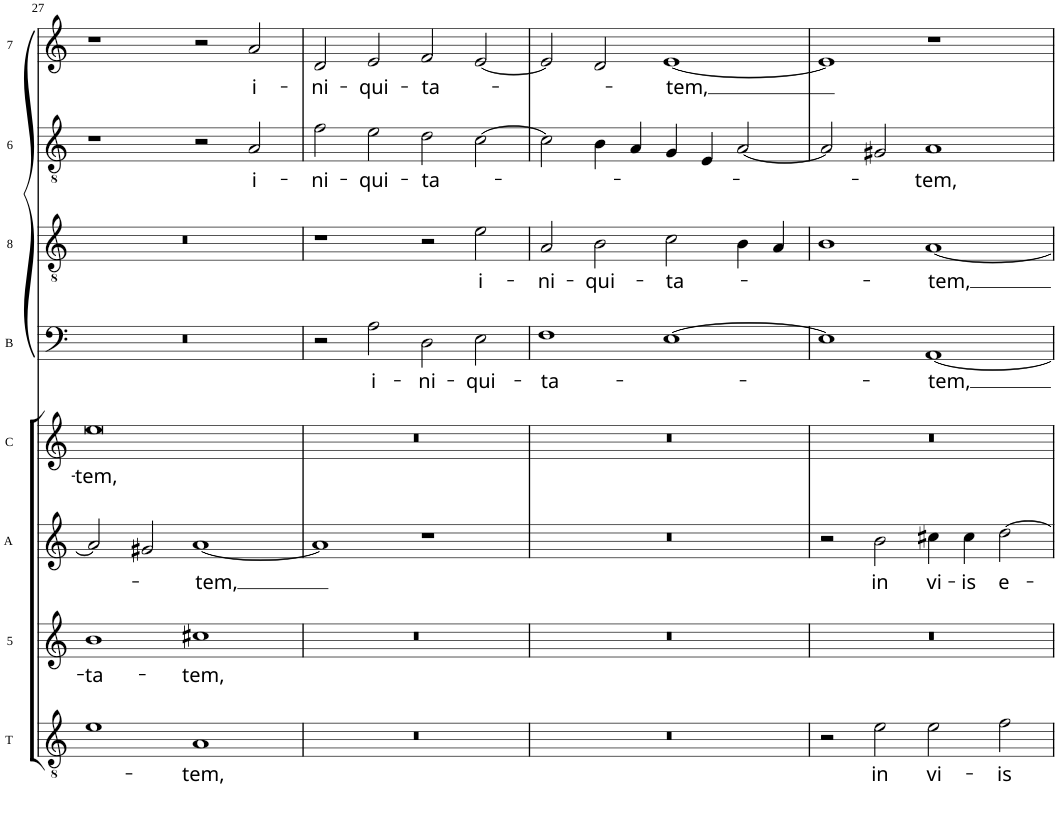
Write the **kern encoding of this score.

**kern	**text	**kern	**text	**kern	**text	**kern	**text	**kern	**text	**kern	**text	**kern	**text	**kern	**text
*part8	*part8	*part7	*part7	*part6	*part6	*part5	*part5	*part4	*part4	*part3	*part3	*part2	*part2	*part1	*part1
*staff8	*staff8	*staff7	*staff7	*staff6	*staff6	*staff5	*staff5	*staff4	*staff4	*staff3	*staff3	*staff2	*staff2	*staff1	*staff1
*I"Tenor	*	*I"Quinta	*	*I"Altus	*	*I"Cantus	*	*I"Basis	*	*I"Octava	*	*I"Sexta	*	*I"Septima	*
*I'T	*	*	*	*I'A	*	*I'C	*	*I'B	*	*	*	*	*	*	*
!!LO:PB:g=z
*clefGv2	*	*clefG2	*	*clefG2	*	*clefG2	*	*clefF4	*	*clefGv2	*	*clefGv2	*	*clefG2	*
*k[]	*	*k[]	*	*k[]	*	*k[]	*	*k[]	*	*k[]	*	*k[]	*	*k[]	*
*M4/2	*	*M4/2	*	*M4/2	*	*M4/2	*	*M4/2	*	*M4/2	*	*M4/2	*	*M4/2	*
=27	=27	=27	=27	=27	=27	=27	=27	=27	=27	=27	=27	=27	=27	=27	=27
!	!	!	!LO:LY:b	!	!	!	!LO:LY:b	!	!	!	!	!	!	!	!
1e	.	1b	-ta-	2a/]	.	0ee	-tem,	0r	.	0r	.	1r	.	1r	.
.	.	.	.	2g#X/	.	.	.	.	.	.	.	.	.	.	.
!	!LO:LY:b	!	!LO:LY:b	!	!LO:LY:b	!	!	!	!	!	!	!	!	!	!
1A	-tem,	1cc#X	-tem,	[1a	-tem,	.	.	.	.	.	.	2r	.	2r	.
!	!	!	!	!	!	!	!	!	!	!	!	!	!LO:LY:b	!	!LO:LY:b
.	.	.	.	.	.	.	.	.	.	.	.	2A/	i-	2a/	i-
=28	=28	=28	=28	=28	=28	=28	=28	=28	=28	=28	=28	=28	=28	=28	=28
!	!	!	!	!	!	!	!	!	!	!	!	!	!LO:LY:b	!	!LO:LY:b
0r	.	0r	.	1a]	.	0r	.	2r	.	1r	.	2f\	-ni-	2d/	-ni-
!	!	!	!	!	!	!	!	!	!LO:LY:b	!	!	!	!LO:LY:b	!	!LO:LY:b
.	.	.	.	.	.	.	.	2A\	i-	.	.	2e\	-qui-	2e/	-qui-
!	!	!	!	!	!	!	!	!	!LO:LY:b	!	!	!	!LO:LY:b	!	!LO:LY:b
.	.	.	.	1r	.	.	.	2D\	-ni-	2r	.	2d\	-ta-	2f/	-ta-
!	!	!	!	!	!	!	!	!	!LO:LY:b	!	!LO:LY:b	!	!	!	!
.	.	.	.	.	.	.	.	2E\	-qui-	2e\	i-	[2c\	.	[2e/	.
=29	=29	=29	=29	=29	=29	=29	=29	=29	=29	=29	=29	=29	=29	=29	=29
!	!	!	!	!	!	!	!	!	!LO:LY:b	!	!LO:LY:b	!	!	!	!
0r	.	0r	.	0r	.	0r	.	1F	-ta-	2A/	-ni-	2c\]	.	2e/]	.
!	!	!	!	!	!	!	!	!	!	!	!LO:LY:b	!	!	!	!
.	.	.	.	.	.	.	.	.	.	2B\	-qui-	4B\	.	2d/	.
.	.	.	.	.	.	.	.	.	.	.	.	4A/	.	.	.
!	!	!	!	!	!	!	!	!	!	!	!LO:LY:b	!	!	!	!LO:LY:b
.	.	.	.	.	.	.	.	[1E	.	2c\	-ta-	4G/	.	[1e	-tem,
.	.	.	.	.	.	.	.	.	.	.	.	4E/	.	.	.
.	.	.	.	.	.	.	.	.	.	4B\	.	[2A/	.	.	.
.	.	.	.	.	.	.	.	.	.	4A/	.	.	.	.	.
=30	=30	=30	=30	=30	=30	=30	=30	=30	=30	=30	=30	=30	=30	=30	=30
2r	.	0r	.	2r	.	0r	.	1E]	.	1B	.	2A/]	.	1e]	.
!	!LO:LY:b	!	!	!	!LO:LY:b	!	!	!	!	!	!	!	!	!	!
2e\	in	.	.	2b\	in	.	.	.	.	.	.	2G#X/	.	.	.
!	!LO:LY:b	!	!	!	!LO:LY:b	!	!	!	!LO:LY:b	!	!LO:LY:b	!	!LO:LY:b	!	!
2e\	vi-	.	.	4cc#X\	vi-	.	.	[1AA	-tem,	[1A	-tem,	1A	-tem,	1r	.
!	!	!	!	!	!LO:LY:b	!	!	!	!	!	!	!	!	!	!
.	.	.	.	4cc#\	-is	.	.	.	.	.	.	.	.	.	.
!	!LO:LY:b	!	!	!	!LO:LY:b	!	!	!	!	!	!	!	!	!	!
2f\	-is	.	.	[2dd\	e-	.	.	.	.	.	.	.	.	.	.
=	=	=	=	=	=	=	=	=	=	=	=	=	=	=	=
*-	*-	*-	*-	*-	*-	*-	*-	*-	*-	*-	*-	*-	*-	*-	*-
